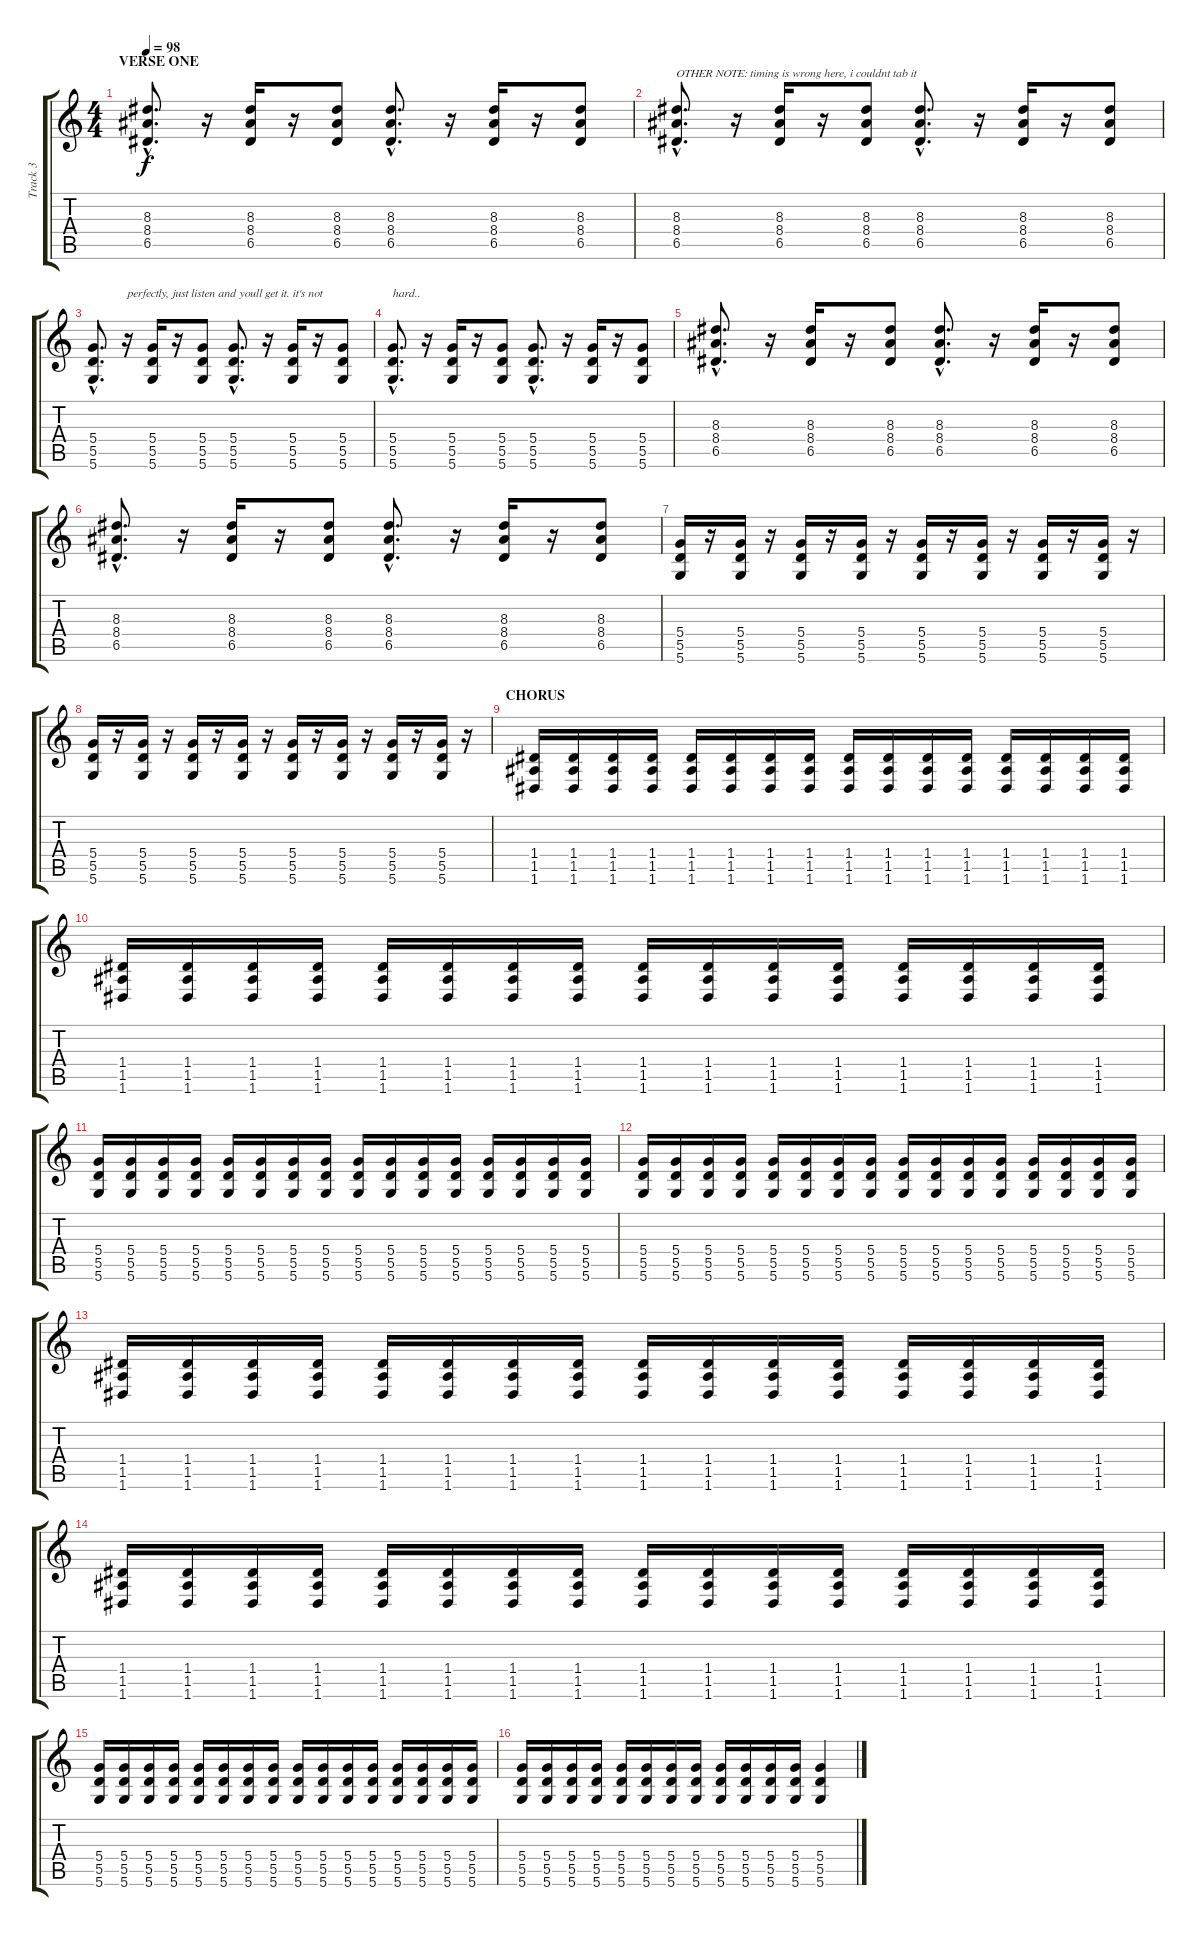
\track ("Track 3" "Track 3") {instrument overdrivenguitar}
\staff {score tabs}
\tuning (E4 B3 G3 D3 A2 D2) {hide}
\ts (4 4)
\section ("" "VERSE ONE")
\tempo 98
\clef g2
\ks c
(8.3{hac} 8.4{hac} 6.5{hac}).8{d dy f} r.16 (8.3 8.4 6.5).16 r.16 (8.3 8.4 6.5).8 (8.3{hac} 8.4{hac} 6.5{hac}).8{d} r.16 (8.3 8.4 6.5).16 r.16 (8.3 8.4 6.5).8 |
(8.3{hac} 8.4{hac} 6.5{hac}).8{d txt "OTHER NOTE: timing is wrong here, i couldnt tab it"} r.16 (8.3 8.4 6.5).16 r.16 (8.3 8.4 6.5).8 (8.3{hac} 8.4{hac} 6.5{hac}).8{d} r.16 (8.3 8.4 6.5).16 r.16 (8.3 8.4 6.5).8 |
(5.4{hac} 5.5{hac} 5.6{hac}).8{d} r.16{txt "perfectly, just listen and youll get it. it's not"} (5.4 5.5 5.6).16 r.16 (5.4 5.5 5.6).8 (5.4{hac} 5.5{hac} 5.6{hac}).8{d} r.16 (5.4 5.5 5.6).16 r.16 (5.4 5.5 5.6).8 |
(5.4{hac} 5.5{hac} 5.6{hac}).8{d txt "hard.."} r.16 (5.4 5.5 5.6).16 r.16 (5.4 5.5 5.6).8 (5.4{hac} 5.5{hac} 5.6{hac}).8{d} r.16 (5.4 5.5 5.6).16 r.16 (5.4 5.5 5.6).8 |
(8.3{hac} 8.4{hac} 6.5{hac}).8{d} r.16 (8.3 8.4 6.5).16 r.16 (8.3 8.4 6.5).8 (8.3{hac} 8.4{hac} 6.5{hac}).8{d} r.16 (8.3 8.4 6.5).16 r.16 (8.3 8.4 6.5).8 |
(8.3{hac} 8.4{hac} 6.5{hac}).8{d} r.16 (8.3 8.4 6.5).16 r.16 (8.3 8.4 6.5).8 (8.3{hac} 8.4{hac} 6.5{hac}).8{d} r.16 (8.3 8.4 6.5).16 r.16 (8.3 8.4 6.5).8 |
(5.4 5.5 5.6).16 r.16 (5.4 5.5 5.6).16 r.16 (5.4 5.5 5.6).16 r.16 (5.4 5.5 5.6).16 r.16 (5.4 5.5 5.6).16 r.16 (5.4 5.5 5.6).16 r.16 (5.4 5.5 5.6).16 r.16 (5.4 5.5 5.6).16 r.16 |
(5.4 5.5 5.6).16 r.16 (5.4 5.5 5.6).16 r.16 (5.4 5.5 5.6).16 r.16 (5.4 5.5 5.6).16 r.16 (5.4 5.5 5.6).16 r.16 (5.4 5.5 5.6).16 r.16 (5.4 5.5 5.6).16 r.16 (5.4 5.5 5.6).16 r.16 |
\section ("" "CHORUS")
(1.4 1.5 1.6).16 (1.4 1.5 1.6).16 (1.4 1.5 1.6).16 (1.4 1.5 1.6).16 (1.4 1.5 1.6).16 (1.4 1.5 1.6).16 (1.4 1.5 1.6).16 (1.4 1.5 1.6).16 (1.4 1.5 1.6).16 (1.4 1.5 1.6).16 (1.4 1.5 1.6).16 (1.4 1.5 1.6).16 (1.4 1.5 1.6).16 (1.4 1.5 1.6).16 (1.4 1.5 1.6).16 (1.4 1.5 1.6).16 |
(1.4 1.5 1.6).16 (1.4 1.5 1.6).16 (1.4 1.5 1.6).16 (1.4 1.5 1.6).16 (1.4 1.5 1.6).16 (1.4 1.5 1.6).16 (1.4 1.5 1.6).16 (1.4 1.5 1.6).16 (1.4 1.5 1.6).16 (1.4 1.5 1.6).16 (1.4 1.5 1.6).16 (1.4 1.5 1.6).16 (1.4 1.5 1.6).16 (1.4 1.5 1.6).16 (1.4 1.5 1.6).16 (1.4 1.5 1.6).16 |
(5.4 5.5 5.6).16 (5.4 5.5 5.6).16 (5.4 5.5 5.6).16 (5.4 5.5 5.6).16 (5.4 5.5 5.6).16 (5.4 5.5 5.6).16 (5.4 5.5 5.6).16 (5.4 5.5 5.6).16 (5.4 5.5 5.6).16 (5.4 5.5 5.6).16 (5.4 5.5 5.6).16 (5.4 5.5 5.6).16 (5.4 5.5 5.6).16 (5.4 5.5 5.6).16 (5.4 5.5 5.6).16 (5.4 5.5 5.6).16 |
(5.4 5.5 5.6).16 (5.4 5.5 5.6).16 (5.4 5.5 5.6).16 (5.4 5.5 5.6).16 (5.4 5.5 5.6).16 (5.4 5.5 5.6).16 (5.4 5.5 5.6).16 (5.4 5.5 5.6).16 (5.4 5.5 5.6).16 (5.4 5.5 5.6).16 (5.4 5.5 5.6).16 (5.4 5.5 5.6).16 (5.4 5.5 5.6).16 (5.4 5.5 5.6).16 (5.4 5.5 5.6).16 (5.4 5.5 5.6).16 |
(1.4 1.5 1.6).16 (1.4 1.5 1.6).16 (1.4 1.5 1.6).16 (1.4 1.5 1.6).16 (1.4 1.5 1.6).16 (1.4 1.5 1.6).16 (1.4 1.5 1.6).16 (1.4 1.5 1.6).16 (1.4 1.5 1.6).16 (1.4 1.5 1.6).16 (1.4 1.5 1.6).16 (1.4 1.5 1.6).16 (1.4 1.5 1.6).16 (1.4 1.5 1.6).16 (1.4 1.5 1.6).16 (1.4 1.5 1.6).16 |
(1.4 1.5 1.6).16 (1.4 1.5 1.6).16 (1.4 1.5 1.6).16 (1.4 1.5 1.6).16 (1.4 1.5 1.6).16 (1.4 1.5 1.6).16 (1.4 1.5 1.6).16 (1.4 1.5 1.6).16 (1.4 1.5 1.6).16 (1.4 1.5 1.6).16 (1.4 1.5 1.6).16 (1.4 1.5 1.6).16 (1.4 1.5 1.6).16 (1.4 1.5 1.6).16 (1.4 1.5 1.6).16 (1.4 1.5 1.6).16 |
(5.4 5.5 5.6).16 (5.4 5.5 5.6).16 (5.4 5.5 5.6).16 (5.4 5.5 5.6).16 (5.4 5.5 5.6).16 (5.4 5.5 5.6).16 (5.4 5.5 5.6).16 (5.4 5.5 5.6).16 (5.4 5.5 5.6).16 (5.4 5.5 5.6).16 (5.4 5.5 5.6).16 (5.4 5.5 5.6).16 (5.4 5.5 5.6).16 (5.4 5.5 5.6).16 (5.4 5.5 5.6).16 (5.4 5.5 5.6).16 |
(5.4 5.5 5.6).16 (5.4 5.5 5.6).16 (5.4 5.5 5.6).16 (5.4 5.5 5.6).16 (5.4 5.5 5.6).16 (5.4 5.5 5.6).16 (5.4 5.5 5.6).16 (5.4 5.5 5.6).16 (5.4 5.5 5.6).16 (5.4 5.5 5.6).16 (5.4 5.5 5.6).16 (5.4 5.5 5.6).16 (5.4 5.5 5.6).4
